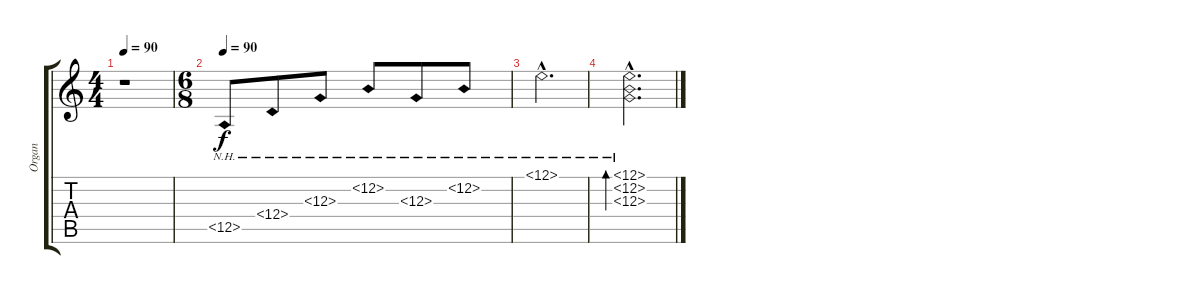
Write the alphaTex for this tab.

\track ("Organ" "Organ") {instrument percussiveorgan}
\staff {score tabs}
\tuning (E4 B3 G3 D3 A2 E2) {hide}
\ts (4 4)
\tempo 90
\clef g2
\ks c
r.1{dy f instrument percussiveorgan} |
\ts (6 8)
\tempo 90
12.5{nh}.8{instrument acousticguitarsteel} 12.4{nh}.8 12.3{nh}.8 12.2{nh}.8{instrument acousticguitarsteel} 12.3{nh}.8 12.2{nh}.8 |
12.1{nh hac}.2{d instrument acousticguitarsteel} |
(12.1{nh hac} 12.2{nh hac} 12.3{nh hac}).2{d bd 240 instrument acousticguitarsteel}
